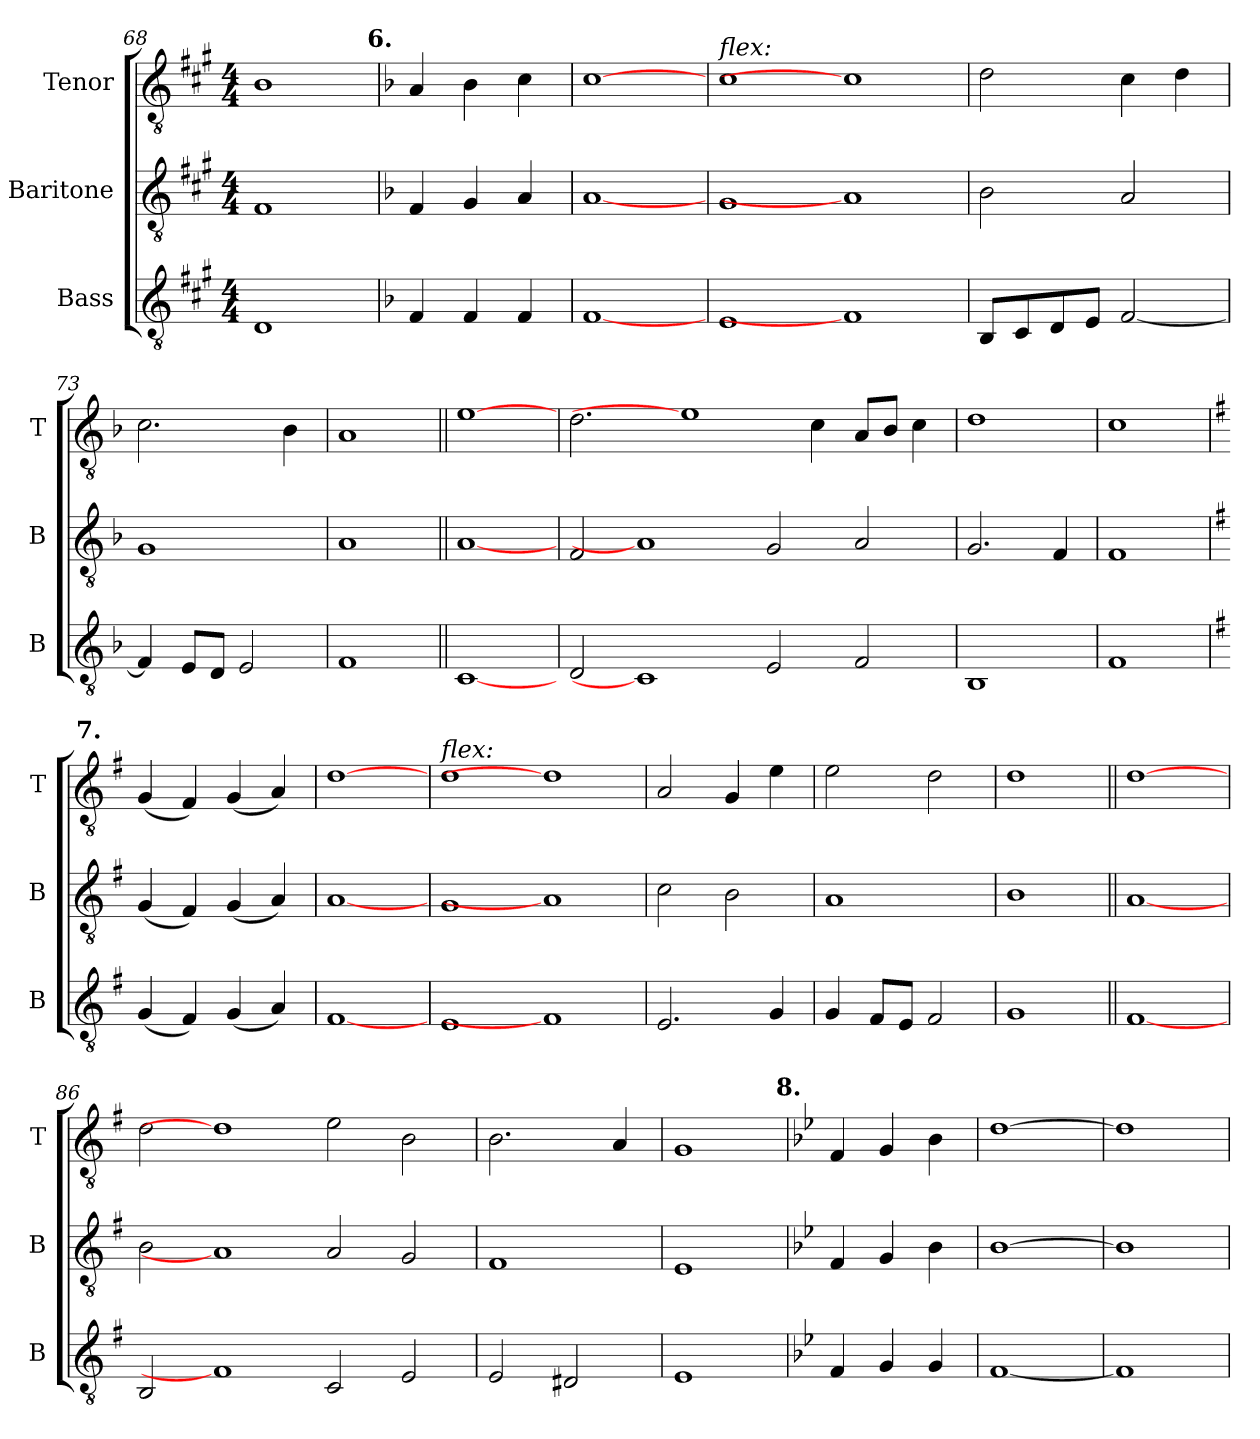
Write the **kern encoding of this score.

**kern	**kern	**kern
*part3	*part2	*part1
*staff3	*staff2	*staff1
*I"Bass	*I"Baritone	*I"Tenor
*I'B	*I'B	*I'T
*clefGv2	*clefGv2	*clefGv2
*k[f#c#g#]	*k[f#c#g#]	*k[f#c#g#]
*A:	*A:	*A:
*M4/4	*M4/4	*M4/4
=68	=68	=68
1D	1F#	1B
!!LO:LB:g=z
!!LO:REH:place=s1:a:B:enc=none:fs=10.2:t=6.
=69!	=69!	=69!
*k[b-]	*k[b-]	*k[b-]
*F:	*F:	*F:
!LO:N:head=solid	!LO:N:head=solid	!LO:N:head=solid
4F/	4F/	4A/
!LO:N:head=solid	!LO:N:head=solid	!LO:N:head=solid
4F/	4G/	4B-\
!LO:N:head=solid	!LO:N:head=solid	!LO:N:head=solid
4F/	4A/	4c\
=70	=70	=70
[1F	[1A	[1c
=71	=71	=71
!	!	!LO:TX:a:i:t=flex&colon;
1E	1G	1c
1F]	1A]	1c]
=72	=72	=72
8BB-/L	2B-\	2d\
8C/	.	.
8D/	.	.
8E/J	.	.
[2F/	2A/	4c\
.	.	4d\
=73	=73	=73
4F/]	1G	2.c\
8E/L	.	.
8D/J	.	.
2E/	.	.
.	.	4B-\
=74	=74	=74
1F	1A	1A
=75||	=75||	=75||
[1C	[1A	[1e
=76	=76	=76
2D/	2F/	2.d\
1C]	1A]	.
.	.	1e]
2E/	2G/	.
.	.	4c\
2F/	2A/	8A/L
.	.	8B-/J
.	.	4c\
=77	=77	=77
1BB-	2.G/	1d
.	4F/	.
=78	=78	=78
1F	1F	1c
!!LO:LB:g=z
!!LO:REH:place=s1:a:B:enc=none:fs=10.2:t=7.
=79!	=79!	=79!
*k[f#]	*k[f#]	*k[f#]
*G:	*G:	*G:
!LO:N:head=solid	!LO:N:head=solid	!LO:N:head=solid
(<4G/	(<4G/	(<4G/
!LO:N:head=solid	!LO:N:head=solid	!LO:N:head=solid
4F#/)	4F#/)	4F#/)
!LO:N:head=solid	!LO:N:head=solid	!LO:N:head=solid
(<4G/	(<4G/	(<4G/
!LO:N:head=solid	!LO:N:head=solid	!LO:N:head=solid
4A/)	4A/)	4A/)
=80	=80	=80
[1F#	[1A	[1d
=81	=81	=81
!	!	!LO:TX:a:i:t=flex&colon;
1E	1G	1d
1F#]	1A]	1d]
=82	=82	=82
2.E/	2c\	2A/
.	2B\	4G/
4G/	.	4e\
=83	=83	=83
4G/	1A	2e\
8F#/L	.	.
8E/J	.	.
2F#/	.	2d\
=84	=84	=84
1G	1B	1d
=85||	=85||	=85||
[1F#	[1A	[1d
=86	=86	=86
2BB/	2B\	2d\
1F#]	1A]	1d]
2C/	2A/	2e\
2E/	2G/	2B\
=87	=87	=87
2E/	1F#	2.B\
2D#X/	.	.
.	.	4A/
=88	=88	=88
1E	1E	1G
!!LO:PB:g=z
!!LO:REH:place=s1:a:B:enc=none:fs=10.2:t=8.
=89!	=89!	=89!
*k[b-e-]	*k[b-e-]	*k[b-e-]
*B-:	*B-:	*B-:
!LO:N:head=solid	!LO:N:head=solid	!LO:N:head=solid
4F/	4F/	4F/
!LO:N:head=solid	!LO:N:head=solid	!LO:N:head=solid
4G/	4G/	4G/
!LO:N:head=solid	!LO:N:head=solid	!LO:N:head=solid
4G/	4B-\	4B-\
=90	=90	=90
[1F	[1B-	[1d
=91	=91	=91
1F]	1B-]	1d]
=	=	=
*-	*-	*-
